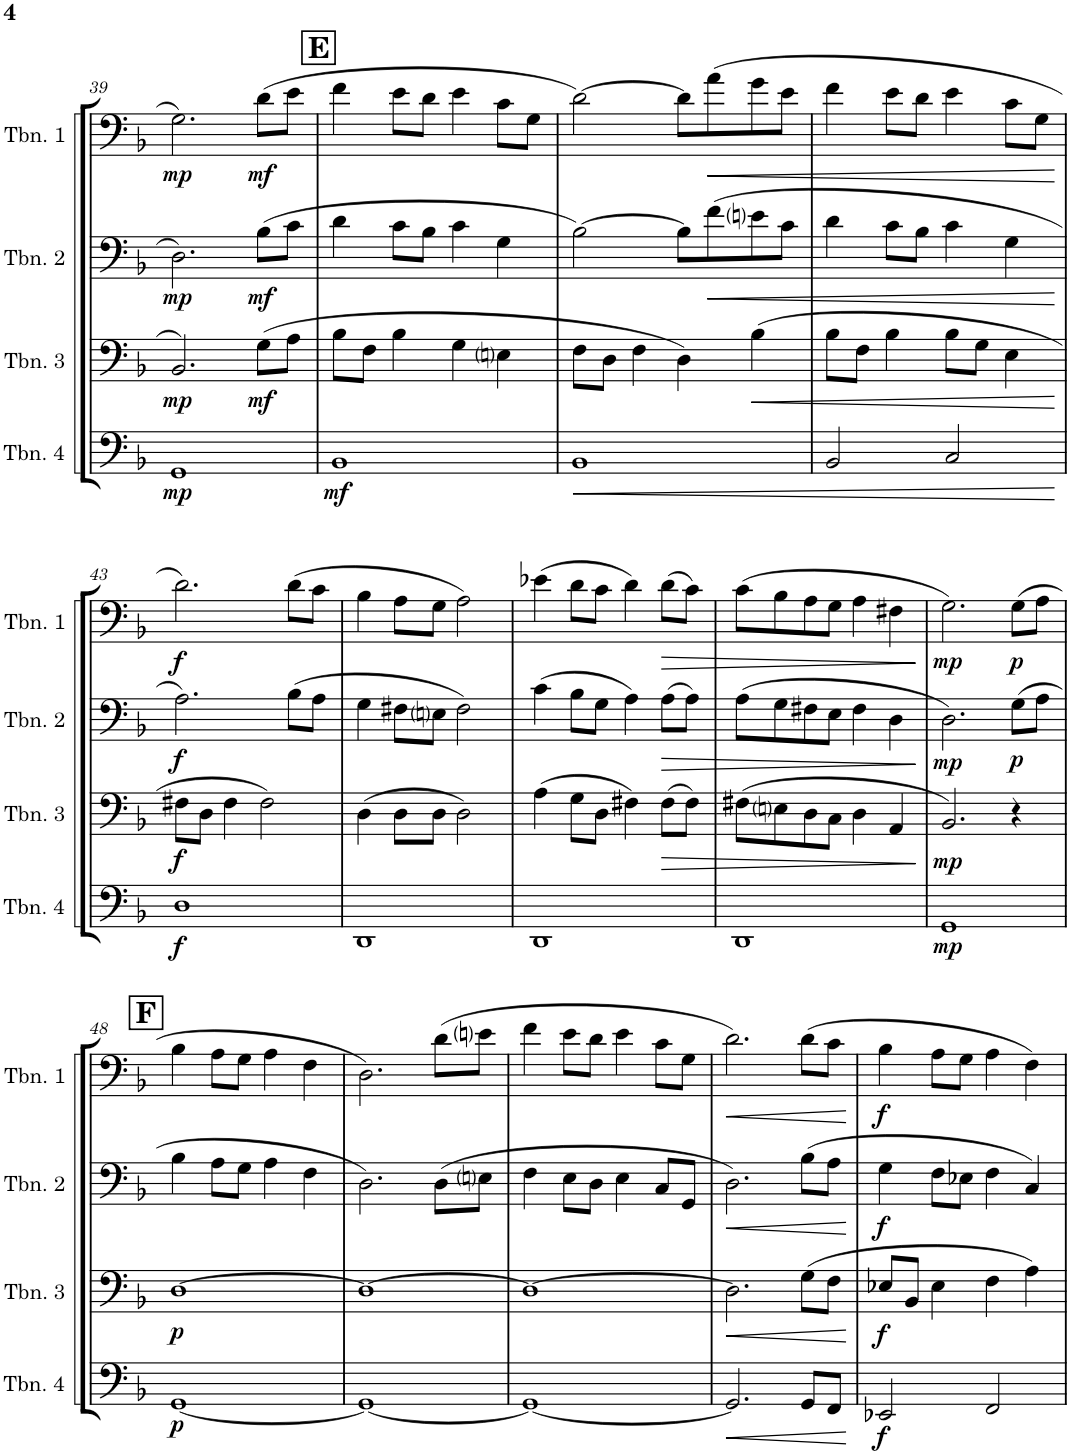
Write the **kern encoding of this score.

**kern	**dynam	**kern	**dynam	**kern	**dynam	**kern	**dynam
*part4	*part4	*part3	*part3	*part2	*part2	*part1	*part1
*staff4	*staff4	*staff3	*staff3	*staff2	*staff2	*staff1	*staff1
*I"Trombone 4	*	*I"Trombone 3	*	*I"Trombone 2	*	*I"Trombone 1	*
*I'Tbn. 4	*	*I'Tbn. 3	*	*I'Tbn. 2	*	*I'Tbn. 1	*
!!LO:PB:g=z
*clefF4	*	*clefF4	*	*clefF4	*	*clefF4	*
*k[b-]	*	*k[b-]	*	*k[b-]	*	*k[b-]	*
*M4/4	*	*M4/4	*	*M4/4	*	*M4/4	*
=39	=39	=39	=39	=39	=39	=39	=39
!	!LO:DY:b	!	!LO:DY:b	!	!LO:DY:b	!	!LO:DY:b
1GG	mp	2.BB-/	mp	2.D\	mp	2.G\	mp
!	!	!	!LO:DY:b	!	!LO:DY:b	!	!LO:DY:b
.	.	(8G\L	mf	(8B-\L	mf	(8d\L	mf
.	.	8A\J	.	8c\J	.	8e\J	.
!!LO:REH:place=s1:a:B:cj:fs=14:t=E
=40	=40	=40	=40	=40	=40	=40	=40
!	!LO:DY:b	!	!	!	!	!	!
1BB-	mf	8B-\L	.	4d\	.	4f\	.
.	.	8F\J	.	.	.	.	.
.	.	4B-\	.	8c\L	.	8e\L	.
.	.	.	.	8B-\J	.	8d\J	.
.	.	4G\	.	4c\	.	4e\	.
.	.	4Eni\	.	4G\	.	8c\L	.
.	.	.	.	.	.	8G\J	.
=41	=41	=41	=41	=41	=41	=41	=41
!	!LO:HP:b	!	!	!	!	!	!
1BB-	<	8F\L	.	[2B-\)	.	[2d\)	.
.	.	8D\J	.	.	.	.	.
.	.	4F\	.	.	.	.	.
.	.	4D\)	.	8B-\L]	.	8d\L]	.
!	!	!	!	!	!LO:HP:b	!	!LO:HP:b
.	.	.	.	(8f\	<	(8a\	<
!	!	!	!LO:HP:b	!	!	!	!
.	.	(4B-\	<	8eni\	.	8g\	.
.	.	.	.	8c\J	.	8e\J	.
=42	=42	=42	=42	=42	=42	=42	=42
2BB-/	.	8B-\L	.	4d\	.	4f\	.
.	.	8F\J	.	.	.	.	.
.	.	4B-\	.	8c\L	.	8e\L	.
.	.	.	.	8B-\J	.	8d\J	.
2C/	.	8B-\L	.	4c\	.	4e\	.
.	.	8G\J	.	.	.	.	.
.	.	4E\	.	4G\	.	8c\L	.
.	.	.	.	.	.	8G\J	.
.	[	.	[	.	[	.	[
!!LO:LB:g=z
=43	=43	=43	=43	=43	=43	=43	=43
!	!LO:DY:b	!	!LO:DY:b	!	!LO:DY:b	!	!LO:DY:b
1D	f	8F#X\L	f	2.A\)	f	2.d\)	f
.	.	8D\J	.	.	.	.	.
.	.	4F#\	.	.	.	.	.
.	.	2F#\)	.	.	.	.	.
.	.	.	.	(8B-\L	.	(8d\L	.
.	.	.	.	8A\J	.	8c\J	.
=44	=44	=44	=44	=44	=44	=44	=44
1DD	.	(4D\	.	4G\	.	4B-\	.
.	.	8D\L	.	8F#X\L	.	8A\L	.
.	.	8D\J	.	8Eni\J	.	8G\J	.
.	.	2D\)	.	2F#\)	.	2A\)	.
=45	=45	=45	=45	=45	=45	=45	=45
1DD	.	(4A\	.	(4c\	.	(4e-X\	.
.	.	8G\L	.	8B-\L	.	8d\L	.
.	.	8D\J	.	8G\J	.	8c\J	.
.	.	4F#X\)	.	4A\)	.	4d\)	.
!	!	!	!LO:HP:b	!	!LO:HP:b	!	!LO:HP:b
.	.	(8F#\L	>	(8A\L	>	(8d\L	>
.	.	8F#\J)	.	8A\J)	.	8c\J)	.
=46	=46	=46	=46	=46	=46	=46	=46
1DD	.	(8F#X\L	.	(8A\L	.	(8c\L	.
.	.	8Eni\	.	8G\	.	8B-\	.
.	.	8D\	.	8F#X\	.	8A\	.
.	.	8C\J	.	8E\J	.	8G\J	.
.	.	4D\	.	4F#\	.	4A\	.
.	.	4AA/	.	4D\	.	4F#X\	.
.	.	.	]	.	]	.	]
=47	=47	=47	=47	=47	=47	=47	=47
!	!LO:DY:b	!	!LO:DY:b	!	!LO:DY:b	!	!LO:DY:b
1GG	mp	2.BB-/)	mp	2.D\)	mp	2.G\)	mp
!	!	!	!	!	!LO:DY:b	!	!LO:DY:b
.	.	4r	.	(8G\L	p	(8G\L	p
.	.	.	.	8A\J	.	8A\J	.
!!LO:LB:g=z
!!LO:REH:place=s1:a:B:cj:fs=14:t=F
=48	=48	=48	=48	=48	=48	=48	=48
!	!LO:DY:b	!	!LO:DY:b	!	!	!	!
[1GG	p	[1D	p	4B-\	.	4B-\	.
.	.	.	.	8A\L	.	8A\L	.
.	.	.	.	8G\J	.	8G\J	.
.	.	.	.	4A\	.	4A\	.
.	.	.	.	4F\	.	4F\	.
=49	=49	=49	=49	=49	=49	=49	=49
1GG_	.	1D_	.	2.D\)	.	2.D\)	.
.	.	.	.	(8D\L	.	(8d\L	.
.	.	.	.	8Eni\J	.	8eni\J	.
=50	=50	=50	=50	=50	=50	=50	=50
1GG_	.	1D_	.	4F\	.	4f\	.
.	.	.	.	8E\L	.	8e\L	.
.	.	.	.	8D\J	.	8d\J	.
.	.	.	.	4E\	.	4e\	.
.	.	.	.	8C/L	.	8c\L	.
.	.	.	.	8GG/J	.	8G\J	.
=51	=51	=51	=51	=51	=51	=51	=51
!	!LO:HP:b	!	!LO:HP:b	!	!LO:HP:b	!	!LO:HP:b
2.GG/]	<	2.D\]	<	2.D\)	<	2.d\)	<
8GG/L	.	(8G\L	.	(8B-\L	.	(8d\L	.
8FF/J	.	8F\J	.	8A\J	.	8c\J	.
.	[	.	[	.	[	.	[
=52	=52	=52	=52	=52	=52	=52	=52
!	!LO:DY:b	!	!LO:DY:b	!	!LO:DY:b	!	!LO:DY:b
2EE-X/	f	8E-X/L	f	4G\	f	4B-\	f
.	.	8BB-/J	.	.	.	.	.
.	.	4E-\	.	8F\L	.	8A\L	.
.	.	.	.	8E-X\J	.	8G\J	.
2FF/	.	4F\	.	4F\	.	4A\	.
.	.	4A\)	.	4C/)	.	4F\)	.
=	=	=	=	=	=	=	=
*-	*-	*-	*-	*-	*-	*-	*-
